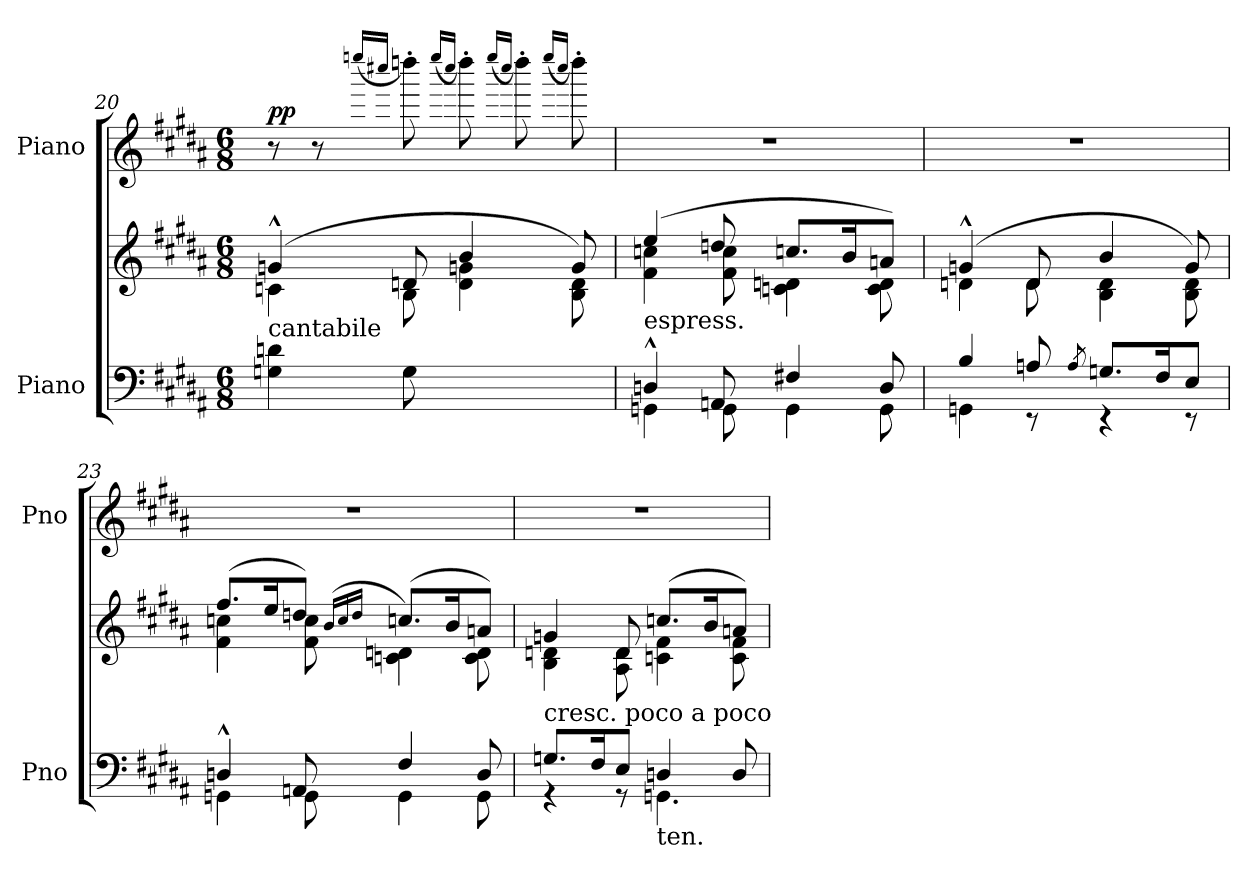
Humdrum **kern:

**kern	**kern	**kern	**dynam
*part2	*part2	*part1	*part1
*staff3	*staff2	*staff1	*staff1
*I"Piano	*	*I"Piano	*
*I'Pno	*	*I'Pno	*
!!LO:LB:g=z
*clefF4	*clefG2	*clefG2	*
*k[f#c#g#d#a#]	*k[f#c#g#d#a#]	*k[f#c#g#d#a#]	*
*B:	*B:	*B:	*
*M6/8	*M6/8	*M6/8	*
=20	=20	=20	=20
*	*^	*	*
*	*	*^	*	*
*	*	*	*^	*	*
!	!LO:TX:b:t=cantabile	!	!	!	!	!
!	!	!	!	!	!	!LO:DY:a
(4Gn\ 4dn\	(4gn^^/	4cn\	4.ryy	4ryy	8r	pp
.	.	.	.	.	8r	.
.	.	.	.	.	(16qeeeen/LL	.
.	.	.	.	.	16qcccc#X/JJ	.
8G\	8dn/	2ryy	.	8B\	8ddddn'\)	.
.	.	.	.	.	(16qeeee/LL	.
.	.	.	.	.	16qcccc#/JJ	.
4.ryy	4b/	.	4d\ 4gn\	4.ryy	8dddd'\)	.
.	.	.	.	.	(16qeeee/LL	.
.	.	.	.	.	16qcccc#/JJ	.
.	.	.	.	.	8dddd'\)	.
.	.	.	.	.	(16qeeee/LL	.
.	.	.	.	.	16qcccc#/JJ	.
.	8g/)	.	8B\ 8d\)	.	8dddd'\)	.
*	*	*	*v	*v	*	*
=21	=21	=21	=21	=21	=21
*^	*	*	*	*	*
!LO:TX:a:t=espress.	!	!	!	!	!	!
*	*	*	*v	*v	*	*
4Dn^^/	4GGn\	(4ee/	4f#\ 4ccn\	2.r	.
8AAn/	8GG\	8ddn/	8f#\ 8cc\	.	.
4F#X/	4GG\	8.ccn/L	4cn\ 4dn\	.	.
.	.	16b/K	.	.	.
8D/	8GG\	8an/J)	8c\ 8d\	.	.
=22	=22	=22	=22	=22	=22
4B/	4GGn:\	(4gn^^/	4dn\	2.r	.
8An/	8rEE	8d/	8d\	.	.
8qA/	.	.	.	.	.
8.Gn/L	4rEE	4b/	4B\ 4d\	.	.
16F#/K	.	.	.	.	.
8E/J	8rEE	8g/)	8B\ 8d\	.	.
=23	=23	=23	=23	=23	=23
4Dn^^/	4GGn\	(8.ff#/L	4f#\ 4ccn\	2.r	.
.	.	16ee/K	.	.	.
8AAn/	8GG\	8ddn/J)	8f#\ 8cc\	.	.
.	.	(16qb/LL	.	.	.
.	.	16qcc/	.	.	.
.	.	16qdd/JJ	.	.	.
4F#/	4GG\	(8.ccn/L)	4cn\ 4dn\	.	.
.	.	16b/K	.	.	.
8D/	8GG\	8an/J)	8c\ 8d\	.	.
!!LO:LB:g=z
=24	=24	=24	=24	=24	=24
!	!	!LO:TX:b:t=cresc. poco a poco	!	!	!
8.Gn/L	4rGG	4gn/	4B\ 4dn\	2.r	.
16F#/K	.	.	.	.	.
8E/J	8rGG	8d/	8A#\ 8d\	.	.
!LO:TX:b:t=ten.	!	!	!	!	!
4Dn/	4.GGn\	(8.ccn/L	4cn\ 4f#\	.	.
.	.	16b/K	.	.	.
8D/	.	8an/J)	8c\ 8f#\	.	.
*v	*v	*	*	*	*
*	*v	*v	*	*
=	=	=	=
*-	*-	*-	*-
